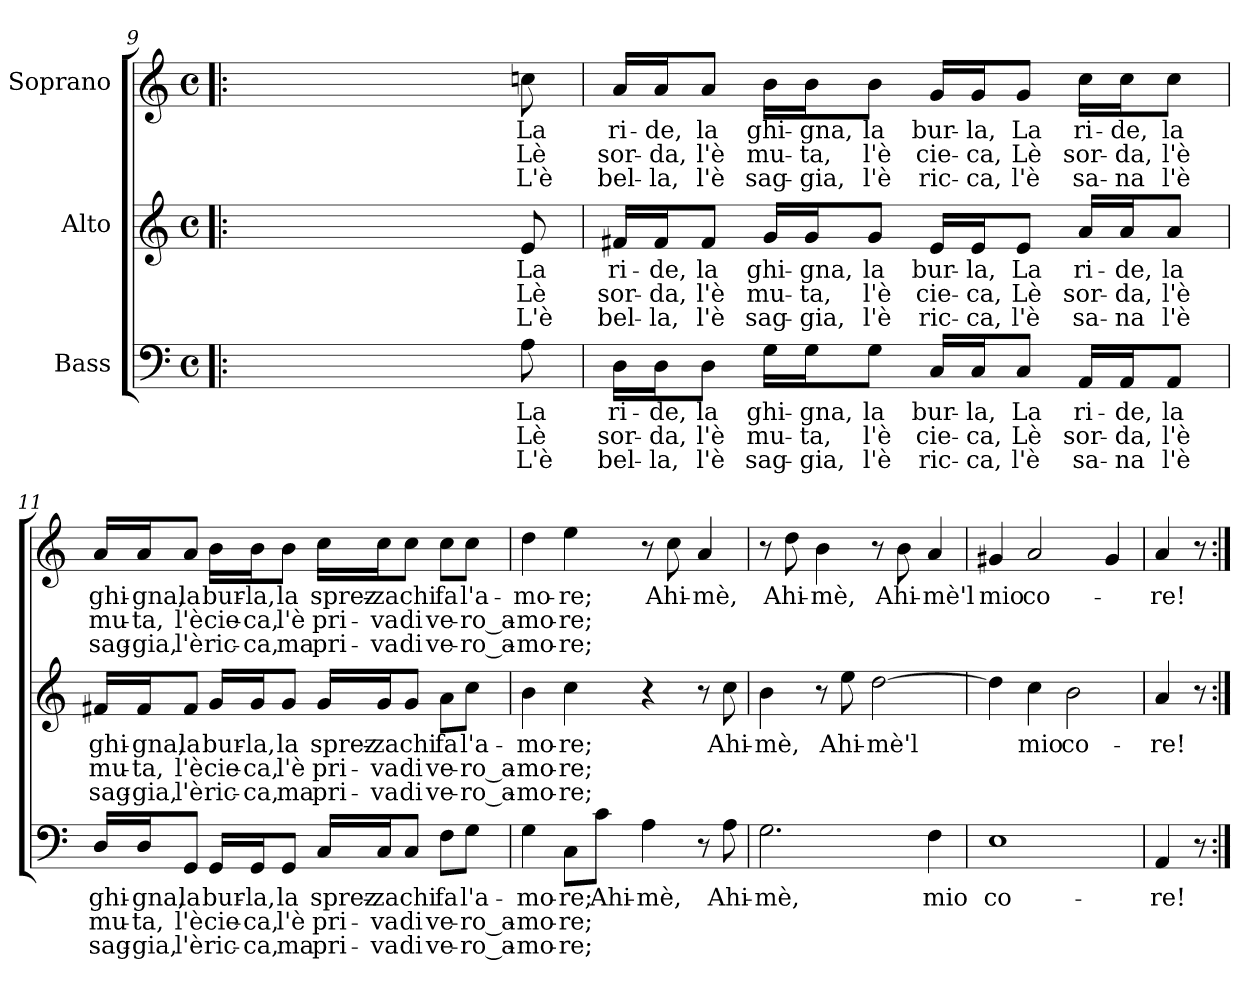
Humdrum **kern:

**kern	**text	**text	**text	**kern	**text	**text	**text	**kern	**text	**text	**text
*part3	*part3	*part3	*part3	*part2	*part2	*part2	*part2	*part1	*part1	*part1	*part1
*staff3	*staff3	*staff3	*staff3	*staff2	*staff2	*staff2	*staff2	*staff1	*staff1	*staff1	*staff1
*I"Bass	*	*	*	*I"Alto	*	*	*	*I"Soprano	*	*	*
*clefF4	*	*	*	*clefG2	*	*	*	*clefG2	*	*	*
*k[]	*	*	*	*k[]	*	*	*	*k[]	*	*	*
*a:	*	*	*	*a:	*	*	*	*a:	*	*	*
*M4/4	*	*	*	*M4/4	*	*	*	*M4/4	*	*	*
*met(c)	*	*	*	*met(c)	*	*	*	*met(c)	*	*	*
=9!|:	=9!|:	=9!|:	=9!|:	=9!|:	=9!|:	=9!|:	=9!|:	=9!|:	=9!|:	=9!|:	=9!|:
2ryy	.	.	.	2ryy	.	.	.	2ryy	.	.	.
4ryy	.	.	.	4ryy	.	.	.	4ryy	.	.	.
8ryy	.	.	.	8ryy	.	.	.	8ryy	.	.	.
8A\	La	Lè	L'è	8e/	La	Lè	L'è	8ccn\	La	Lè	L'è
=10	=10	=10	=10	=10	=10	=10	=10	=10	=10	=10	=10
16D\LL	ri-	sor-	bel-	16f#X/LL	ri-	sor-	bel-	16a/LL	ri-	sor-	bel-
16D\J	-de,	-da,	-la,	16f#/J	-de,	-da,	-la,	16a/J	-de,	-da,	-la,
8D\J	la	l'è	l'è	8f#/J	la	l'è	l'è	8a/J	la	l'è	l'è
16G\LL	ghi-	mu-	sag-	16g/LL	ghi-	mu-	sag-	16b\LL	ghi-	mu-	sag-
16G\J	-gna,	-ta,	-gia,	16g/J	-gna,	-ta,	-gia,	16b\J	-gna,	-ta,	-gia,
8G\J	la	l'è	l'è	8g/J	la	l'è	l'è	8b\J	la	l'è	l'è
16C/LL	bur-	cie-	ric-	16e/LL	bur-	cie-	ric-	16g/LL	bur-	cie-	ric-
16C/J	-la,	-ca,	-ca,	16e/J	-la,	-ca,	-ca,	16g/J	-la,	-ca,	-ca,
8C/J	La	Lè	l'è	8e/J	La	Lè	l'è	8g/J	La	Lè	l'è
16AA/LL	ri-	sor-	sa-	16a/LL	ri-	sor-	sa-	16cc\LL	ri-	sor-	sa-
16AA/J	-de,	-da,	-na	16a/J	-de,	-da,	-na	16cc\J	-de,	-da,	-na
8AA/J	la	l'è	l'è	8a/J	la	l'è	l'è	8cc\J	la	l'è	l'è
!!LO:LB:g=z
=11	=11	=11	=11	=11	=11	=11	=11	=11	=11	=11	=11
16D/LL	ghi-	mu-	sag-	16f#X/LL	ghi-	mu-	sag-	16a/LL	ghi-	mu-	sag-
16D/J	-gna,	-ta,	-gia,	16f#/J	-gna,	-ta,	-gia,	16a/J	-gna,	-ta,	-gia,
8GG/J	la	l'è	l'è	8f#/J	la	l'è	l'è	8a/J	la	l'è	l'è
16GG/LL	bur-	cie-	ric-	16g/LL	bur-	cie-	ric-	16b\LL	bur-	cie-	ric-
16GG/J	-la,	-ca,	-ca,	16g/J	-la,	-ca,	-ca,	16b\J	-la,	-ca,	-ca,
8GG/J	la	l'è	ma	8g/J	la	l'è	ma	8b\J	la	l'è	ma
16C/LL	sprez-	pri-	pri-	16g/LL	sprez-	pri-	pri-	16cc\LL	sprez-	pri-	pri-
16C/J	-za	-va	-va	16g/J	-za	-va	-va	16cc\J	-za	-va	-va
8C/J	chi	di	di	8g/J	chi	di	di	8cc\J	chi	di	di
8F\L	fa	ve-	ve-	8a\L	fa	ve-	ve-	8cc\L	fa	ve-	ve-
8G\J	l'a-	-ro_a-	-ro_a-	8cc\J	l'a-	-ro_a-	-ro_a-	8cc\J	l'a-	-ro_a-	-ro_a-
=12	=12	=12	=12	=12	=12	=12	=12	=12	=12	=12	=12
4G\	-mo-	-mo-	-mo-	4b\	-mo-	-mo-	-mo-	4dd\	-mo-	-mo-	-mo-
8C\L	-re;	-re;	-re;	4cc\	-re;	-re;	-re;	4ee\	-re;	-re;	-re;
8c\J	Ahi-	.	.	.	.	.	.	.	.	.	.
4A\	-mè,	.	.	4r	.	.	.	8r	.	.	.
.	.	.	.	.	.	.	.	8cc\	Ahi-	.	.
8r	.	.	.	8r	.	.	.	4a/	-mè,	.	.
8A\	Ahi-	.	.	8cc\	Ahi-	.	.	.	.	.	.
=13	=13	=13	=13	=13	=13	=13	=13	=13	=13	=13	=13
2.G\	-mè,	.	.	4b\	-mè,	.	.	8r	.	.	.
.	.	.	.	.	.	.	.	8dd\	Ahi-	.	.
.	.	.	.	8r	.	.	.	4b\	-mè,	.	.
.	.	.	.	8ee\	Ahi-	.	.	.	.	.	.
.	.	.	.	[2dd\	-mè'l	.	.	8r	.	.	.
.	.	.	.	.	.	.	.	8b\	Ahi-	.	.
4F\	mio	.	.	.	.	.	.	4a/	-mè'l	.	.
=14	=14	=14	=14	=14	=14	=14	=14	=14	=14	=14	=14
1E	co-	.	.	4dd\]	.	.	.	4g#X/	mio	.	.
.	.	.	.	4cc\	mio	.	.	2a/	co-	.	.
.	.	.	.	2b\	co-	.	.	.	.	.	.
.	.	.	.	.	.	.	.	4g#/	.	.	.
=15	=15	=15	=15	=15	=15	=15	=15	=15	=15	=15	=15
4AA/	-re!	.	.	4a/	-re!	.	.	4a/	-re!	.	.
8r	.	.	.	8r	.	.	.	8r	.	.	.
=:|!	=:|!	=:|!	=:|!	=:|!	=:|!	=:|!	=:|!	=:|!	=:|!	=:|!	=:|!
*-	*-	*-	*-	*-	*-	*-	*-	*-	*-	*-	*-
